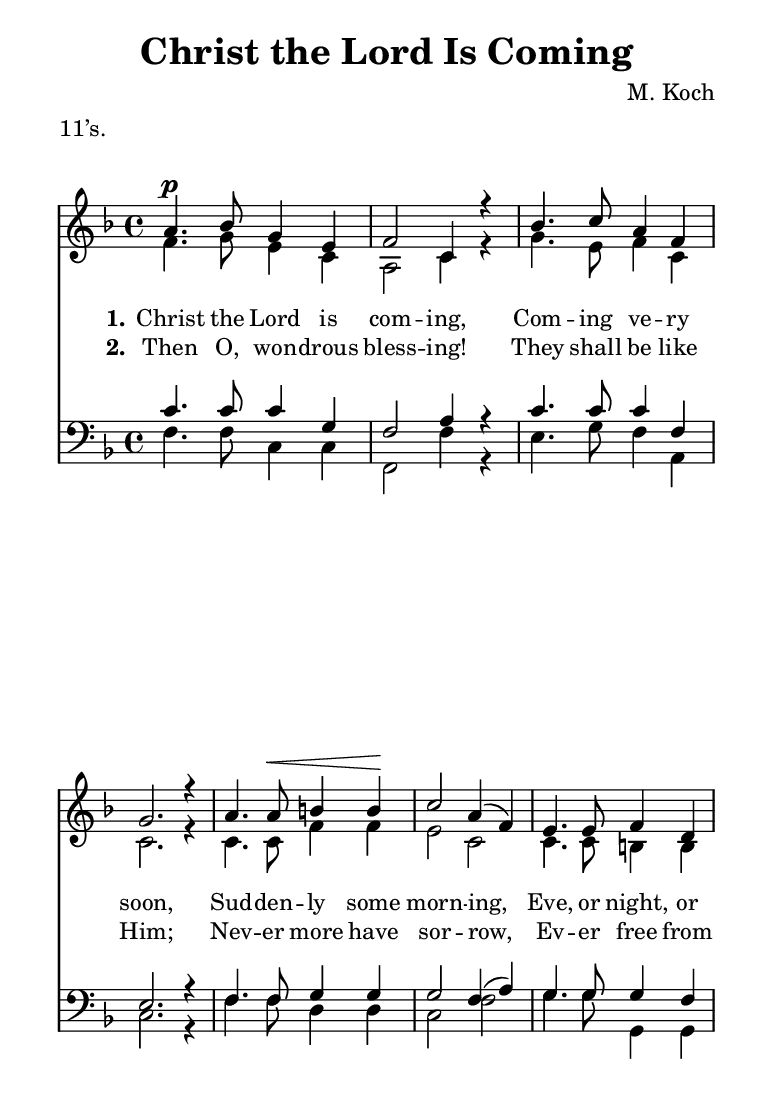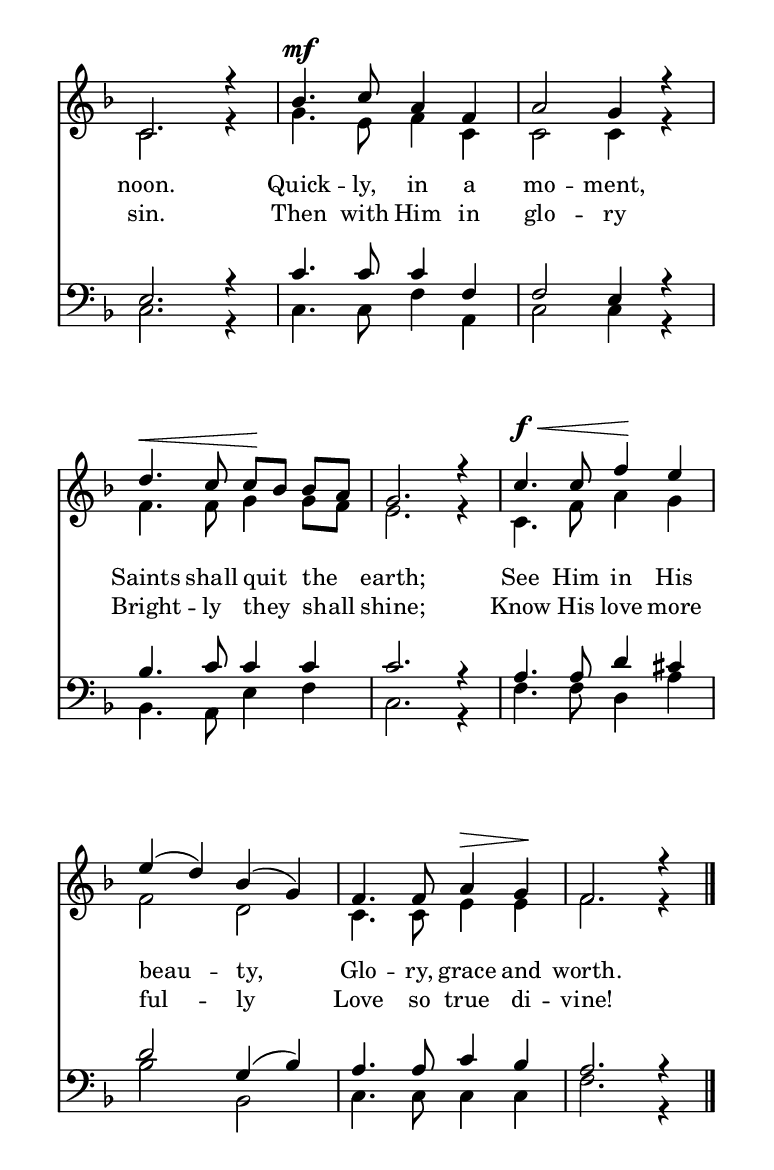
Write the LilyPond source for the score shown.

\include "common/global.ily"
\paper {
  \include "common/paper.ily"
  %ragged-bottom = ##t
  %ragged-last-bottom = ##t
  %systems-per-page = ##f
  %page-count = ##f
}

\header{
  hymnnumber = "157"
  title = "Christ the Lord Is Coming"
  tunename = ""
  meter = "11’s."
  %poet = ""
  composer = "M. Koch"
  %copyright = ""
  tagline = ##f
}

global = {
  \include "common/overrides.ily"
  \time 4/4
  \override Score.MetronomeMark.transparent = ##t % hide all fermata changes too
  \tempo 4=80
  \key f \major
  \autoBeamOff
}

notesSoprano = {
\global
\relative c'' {

  a4.^\p bes8 g4 e | f2 c4 r4 |
  bes'4. c8 a4 f | g2. r4 |
  a4. a8^\< b4 b\! | c2 a4( f) |
  e4. e8 f4 d | c2. r4 |

  bes'4.^\mf c8 a4 f | a2 g4 r4 |
  d'4.^\< c8 c8\![ bes] bes[ a] | g2. r4 |
  c4.^\f^\< c8 f4\! e | e( d) bes( g) |
  f4. f8 a4^\> g\! | f2. r4 |

  \bar "|."

}
}

notesAlto = {
\global
\relative e' {

  f4. g8 e4 c | a2 c4 r4 |
  g'4. e8 f4 c | c2. r4 |
  c4. c8 f4 f | e2 c |
  c4. c8 b4 b | c2. r4 |

  g'4. e8 f4 c | c2 c4 r4 |
  f4. f8 g4 g8[ f] | e2. r4 |
  c4. f8 a4 g | f2 d |
  c4. c8 e4 e | f2. r4 |

}
}

notesTenor = {
\global
\relative a {

  c4. c8 c4 g | f2 a4 r4 |
  c4. c8 c4 f, | e2. r4 |
  f4. f8 g4 g | g2 f4( a) |
  g4. g8 g4 f | e2. r4 |

  c'4. c8 c4 f, | f2 e4 r4 |
  bes'4. c8 c4 c | c2. r4 |
  a4. a8 d4 cis | d2 g,4( bes) |
  a4. a8 c4 bes | a2. r4 |

}
}

notesBass = {
\global
\relative f {

  f4. f8 c4 c | f,2 f'4 r4 |
  e4. g8 f4 a, | c2. r4 |
  f4. f8 d4 d | c2 f |
  g4. g8 g,4 g | c2. r4 |

  c4. c8 f4 a, | c2 c4 r4 |
  bes4. a8 e'4 f | c2. r4 |
  f4. f8 d4 a' | bes2 bes, |
  c4. c8 c4 c | f2. r4 |

}
}

wordsA = \lyricmode {
\set stanza = "1."

Christ the Lord is com -- ing,
Com -- ing ve -- ry soon,
Sud -- den -- ly some morn -- ing,
Eve, or night, or noon.
Quick -- ly, in a mo -- ment,
Saints shall quit the earth;
See Him in His beau -- ty,
Glo -- ry, grace and worth.

}

wordsB = \lyricmode {
\set stanza = "2."

Then O, won -- drous bless -- ing!
They shall be like Him;
Nev -- er more have sor -- row,
Ev -- er free from sin.
Then with Him in glo -- ry
Bright -- ly they shall shine;
Know His love more ful -- ly
Love so true di -- vine!

}

\score {
  \context ChoirStaff <<
    \context Staff = upper <<
      \set ChoirStaff.systemStartDelimiter = #'SystemStartBar
      \context Voice  = sopranos { \voiceOne << \notesSoprano >> }
      \context Voice  = altos { \voiceTwo << \notesAlto >> }
      \context Lyrics = one   \lyricsto sopranos \wordsA
      \context Lyrics = two   \lyricsto sopranos \wordsB
    >>
    \context Staff = men <<
      \clef bass
      \context Voice  = tenors { \voiceOne << \notesTenor >> }
      \context Voice  = basses { \voiceTwo << \notesBass >> }
    >>
  >>
  \layout {
    \include "common/layout.ily"
  }
  \midi{
    \include "common/midi.ily"
  }
}

\version "2.18.0"  % necessary for upgrading to future LilyPond versions.

% vi:set et ts=2 sw=2 ai nocindent syntax=lilypond:
